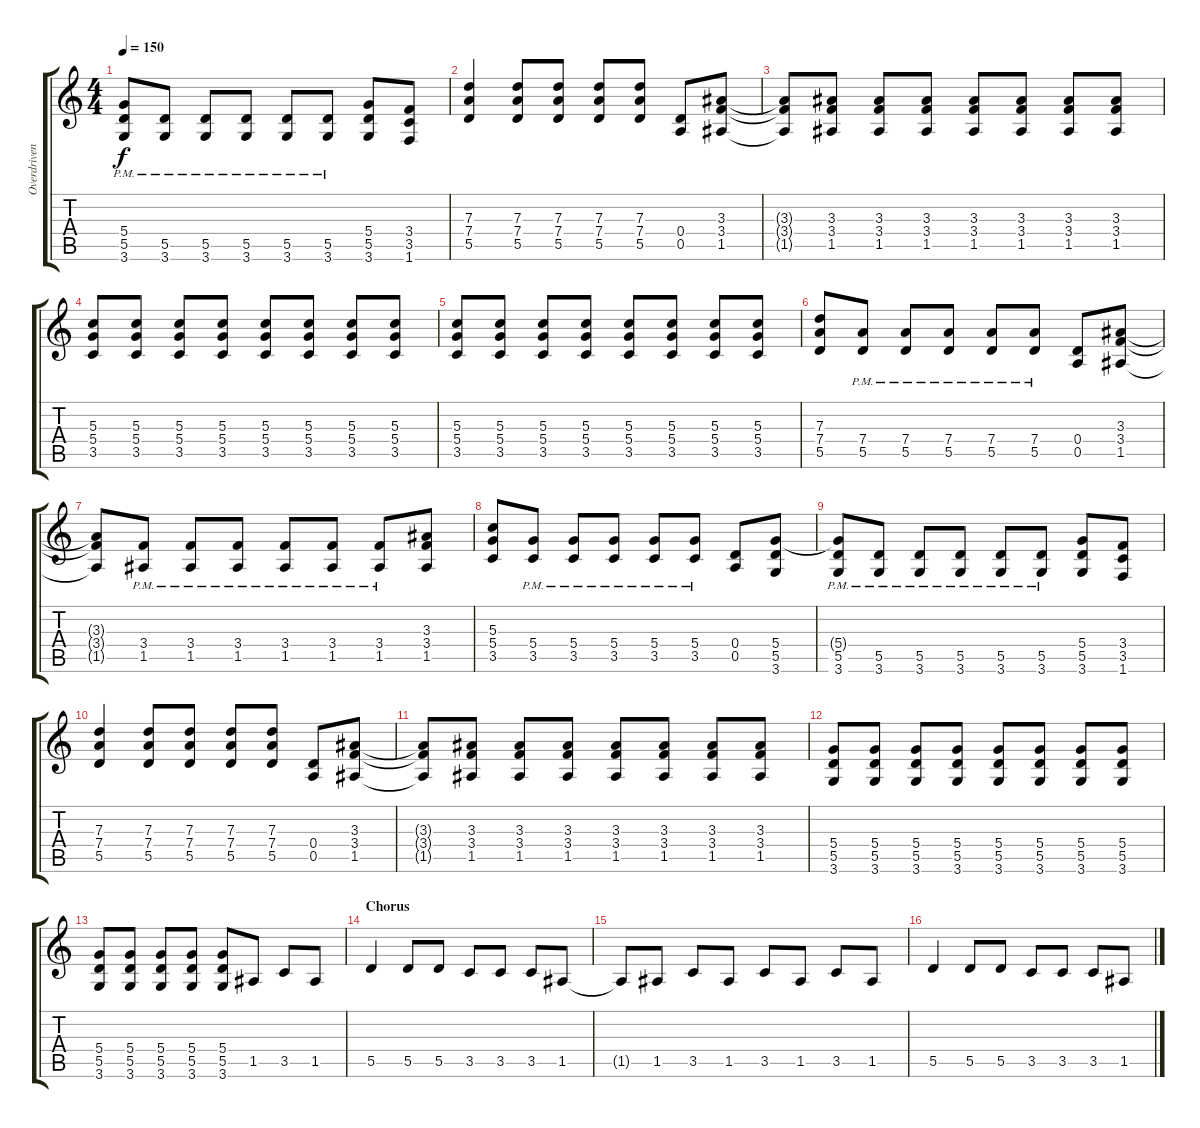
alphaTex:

\track ("Overdriven Guitar" "Overdriven") {instrument overdrivenguitar}
\staff {score tabs}
\tuning (E4 B3 G3 D3 A2 E2) {hide}
\ts (4 4)
\tempo 150
\clef g2
\ks c
(5.4{t} 5.5{pm} 3.6{pm}).8{dy f} (5.5{pm} 3.6{pm}).8 (5.5{pm} 3.6{pm}).8 (5.5{pm} 3.6{pm}).8 (5.5{pm} 3.6{pm}).8 (5.5{pm} 3.6{pm}).8 (5.4 5.5 3.6).8 (3.4 3.5 1.6).8 |
(7.3 7.4 5.5).4 (7.3 7.4 5.5).8 (7.3 7.4 5.5).8 (7.3 7.4 5.5).8 (7.3 7.4 5.5).8 (0.4 0.5).8 (3.3 3.4 1.5).8 |
(3.3{t} 3.4{t} 1.5{t}).8 (3.3 3.4 1.5).8 (3.3 3.4 1.5).8 (3.3 3.4 1.5).8 (3.3 3.4 1.5).8 (3.3 3.4 1.5).8 (3.3 3.4 1.5).8 (3.3 3.4 1.5).8 |
(5.3 5.4 3.5).8 (5.3 5.4 3.5).8 (5.3 5.4 3.5).8 (5.3 5.4 3.5).8 (5.3 5.4 3.5).8 (5.3 5.4 3.5).8 (5.3 5.4 3.5).8 (5.3 5.4 3.5).8 |
(5.3 5.4 3.5).8 (5.3 5.4 3.5).8 (5.3 5.4 3.5).8 (5.3 5.4 3.5).8 (5.3 5.4 3.5).8 (5.3 5.4 3.5).8 (5.3 5.4 3.5).8 (5.3 5.4 3.5).8 |
(7.3 7.4 5.5).8 (7.4{pm} 5.5{pm}).8 (7.4{pm} 5.5{pm}).8 (7.4{pm} 5.5{pm}).8 (7.4{pm} 5.5{pm}).8 (7.4{pm} 5.5{pm}).8 (0.4 0.5).8 (3.3 3.4 1.5).8 |
(3.3{t} 3.4{t} 1.5{t}).8 (3.4{pm} 1.5{pm}).8 (3.4{pm} 1.5{pm}).8 (3.4{pm} 1.5{pm}).8 (3.4{pm} 1.5{pm}).8 (3.4{pm} 1.5{pm}).8 (3.4{pm} 1.5{pm}).8 (3.3 3.4 1.5).8 |
(5.3 5.4 3.5).8 (5.4{pm} 3.5{pm}).8 (5.4{pm} 3.5{pm}).8 (5.4{pm} 3.5{pm}).8 (5.4{pm} 3.5{pm}).8 (5.4{pm} 3.5{pm}).8 (0.4 0.5).8 (5.4 5.5 3.6).8 |
(5.4{t} 5.5{pm} 3.6{pm}).8 (5.5{pm} 3.6{pm}).8 (5.5{pm} 3.6{pm}).8 (5.5{pm} 3.6{pm}).8 (5.5{pm} 3.6{pm}).8 (5.5{pm} 3.6{pm}).8 (5.4 5.5 3.6).8 (3.4 3.5 1.6).8 |
(7.3 7.4 5.5).4 (7.3 7.4 5.5).8 (7.3 7.4 5.5).8 (7.3 7.4 5.5).8 (7.3 7.4 5.5).8 (0.4 0.5).8 (3.3 3.4 1.5).8 |
(3.3{t} 3.4{t} 1.5{t}).8 (3.3 3.4 1.5).8 (3.3 3.4 1.5).8 (3.3 3.4 1.5).8 (3.3 3.4 1.5).8 (3.3 3.4 1.5).8 (3.3 3.4 1.5).8 (3.3 3.4 1.5).8 |
(5.4 5.5 3.6).8 (5.4 5.5 3.6).8 (5.4 5.5 3.6).8 (5.4 5.5 3.6).8 (5.4 5.5 3.6).8 (5.4 5.5 3.6).8 (5.4 5.5 3.6).8 (5.4 5.5 3.6).8 |
(5.4 5.5 3.6).8 (5.4 5.5 3.6).8 (5.4 5.5 3.6).8 (5.4 5.5 3.6).8 (5.4 5.5 3.6).8 1.5.8 3.5.8 1.5.8 |
\section ("" "Chorus")
5.5.4 5.5.8 5.5.8 3.5.8 3.5.8 3.5.8 1.5.8 |
1.5{t}.8 1.5.8 3.5.8 1.5.8 3.5.8 1.5.8 3.5.8 1.5.8 |
5.5.4 5.5.8 5.5.8 3.5.8 3.5.8 3.5.8 1.5.8
